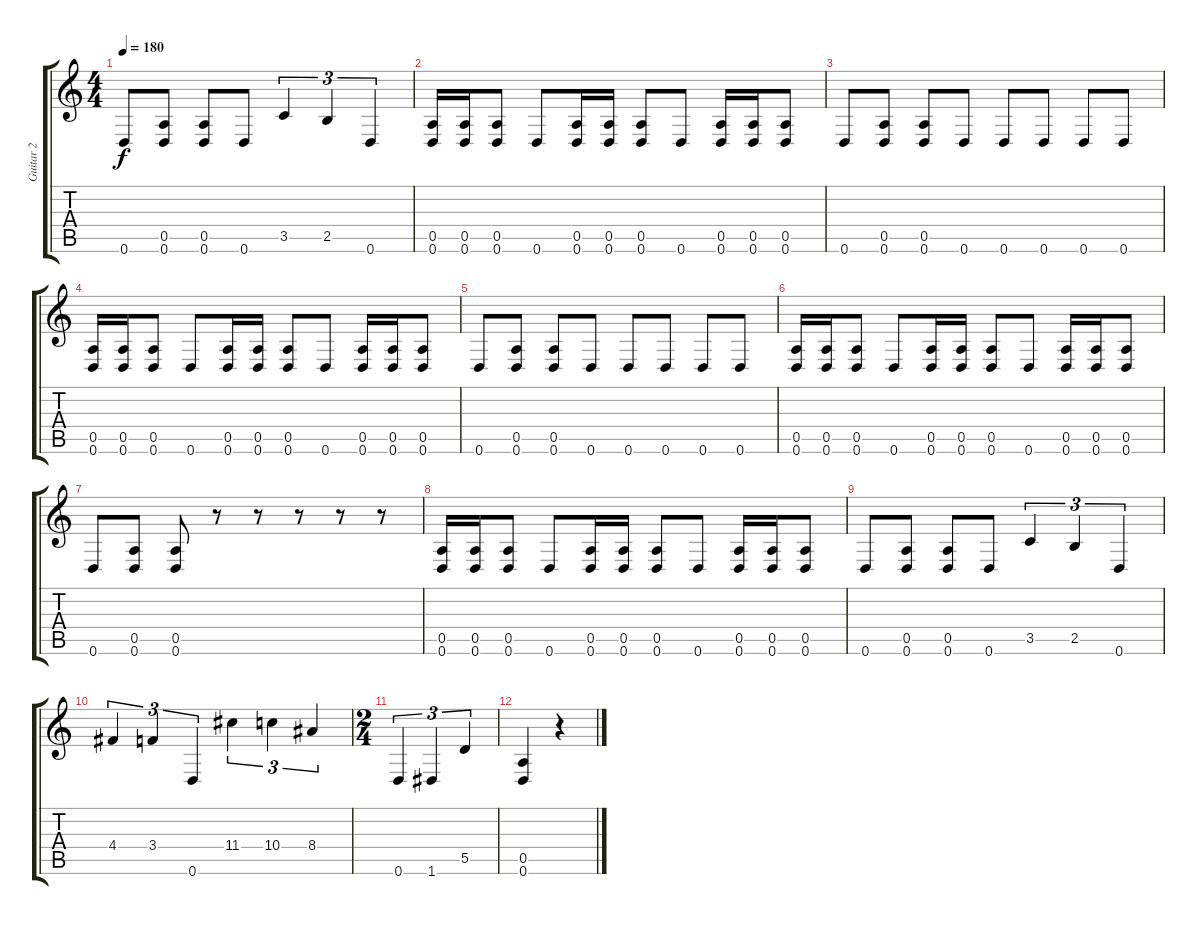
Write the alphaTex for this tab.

\track ("Guitar 2" "Guitar 2") {instrument electricguitarjazz}
\staff {score tabs}
\tuning (E4 B3 G3 D3 A2 D2) {hide}
\ts (4 4)
\tempo 180
\clef g2
\ks c
0.6.8{dy f} (0.5 0.6).8 (0.5 0.6).8 0.6.8 3.5.4{tu (3 2)} 2.5.4{tu (3 2)} 0.6.4{tu (3 2)} |
(0.5 0.6).16 (0.5 0.6).16 (0.5 0.6).8 0.6.8 (0.5 0.6).16 (0.5 0.6).16 (0.5 0.6).8 0.6.8 (0.5 0.6).16 (0.5 0.6).16 (0.5 0.6).8 |
0.6.8 (0.5 0.6).8 (0.5 0.6).8 0.6.8 0.6.8 0.6.8 0.6.8 0.6.8 |
(0.5 0.6).16 (0.5 0.6).16 (0.5 0.6).8 0.6.8 (0.5 0.6).16 (0.5 0.6).16 (0.5 0.6).8 0.6.8 (0.5 0.6).16 (0.5 0.6).16 (0.5 0.6).8 |
0.6.8 (0.5 0.6).8 (0.5 0.6).8 0.6.8 0.6.8 0.6.8 0.6.8 0.6.8 |
(0.5 0.6).16 (0.5 0.6).16 (0.5 0.6).8 0.6.8 (0.5 0.6).16 (0.5 0.6).16 (0.5 0.6).8 0.6.8 (0.5 0.6).16 (0.5 0.6).16 (0.5 0.6).8 |
0.6.8 (0.5 0.6).8 (0.5 0.6).8 r.8 r.8 r.8 r.8 r.8 |
(0.5 0.6).16 (0.5 0.6).16 (0.5 0.6).8 0.6.8 (0.5 0.6).16 (0.5 0.6).16 (0.5 0.6).8 0.6.8 (0.5 0.6).16 (0.5 0.6).16 (0.5 0.6).8 |
0.6.8 (0.5 0.6).8 (0.5 0.6).8 0.6.8 3.5.4{tu (3 2)} 2.5.4{tu (3 2)} 0.6.4{tu (3 2)} |
4.4.4{tu (3 2)} 3.4.4{tu (3 2)} 0.6.4{tu (3 2)} 11.4.4{tu (3 2)} 10.4.4{tu (3 2)} 8.4.4{tu (3 2)} |
\ts (2 4)
0.6.4{tu (3 2)} 1.6.4{tu (3 2)} 5.5.4{tu (3 2)} |
(0.5 0.6).4 r.4
